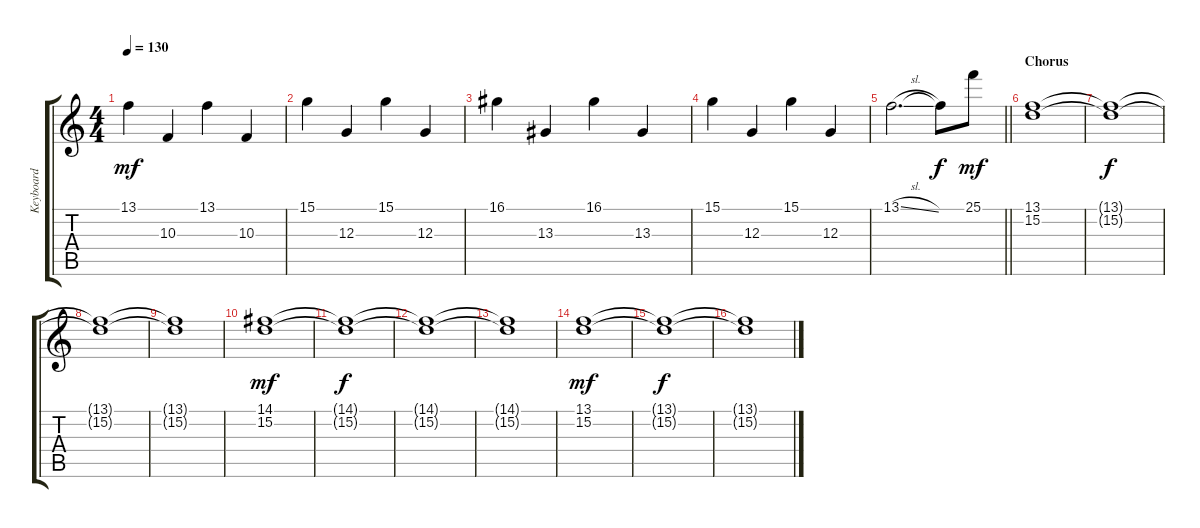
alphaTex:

\track ("Keyboard" "Keyboard") {instrument lead2sawtooth}
\staff {score tabs}
\tuning (E4 B3 G3 D3 A2 E2) {hide}
\ts (4 4)
\tempo 130
\clef g2
\ks c
13.1.4{dy mf} 10.3.4 13.1.4 10.3.4 |
15.1.4 12.3.4 15.1.4 12.3.4 |
16.1.4 13.3.4 16.1.4 13.3.4 |
15.1.4 12.3.4 15.1.4 12.3.4 |
\barLineRight lightlight
13.1{sl}.2{d} 13.1{t}.8{dy f} 25.1.8{dy mf} |
\section ("" "Chorus")
(13.1 15.2).1{instrument stringensemble1} |
(13.1{t} 15.2{t}).1{dy f} |
(13.1{t} 15.2{t}).1 |
(13.1{t} 15.2{t}).1 |
(14.1 15.2).1{dy mf} |
(14.1{t} 15.2{t}).1{dy f} |
(14.1{t} 15.2{t}).1 |
(14.1{t} 15.2{t}).1 |
(13.1 15.2).1{dy mf} |
(13.1{t} 15.2{t}).1{dy f} |
(13.1{t} 15.2{t}).1
